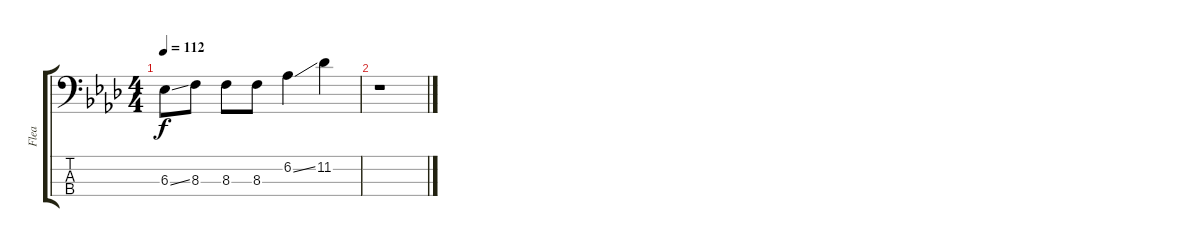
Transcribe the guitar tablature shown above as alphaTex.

\track ("Flea" "Flea") {instrument electricbassfinger}
\staff {score tabs}
\tuning (G2 D2 A1 E1) {hide}
\ts (4 4)
\tempo 112
\clef f4
\ks ab
6.3{ss}.8{dy f} 8.3.8 8.3.8 8.3.8 6.2{ss}.4 11.2.4 |
r.1
